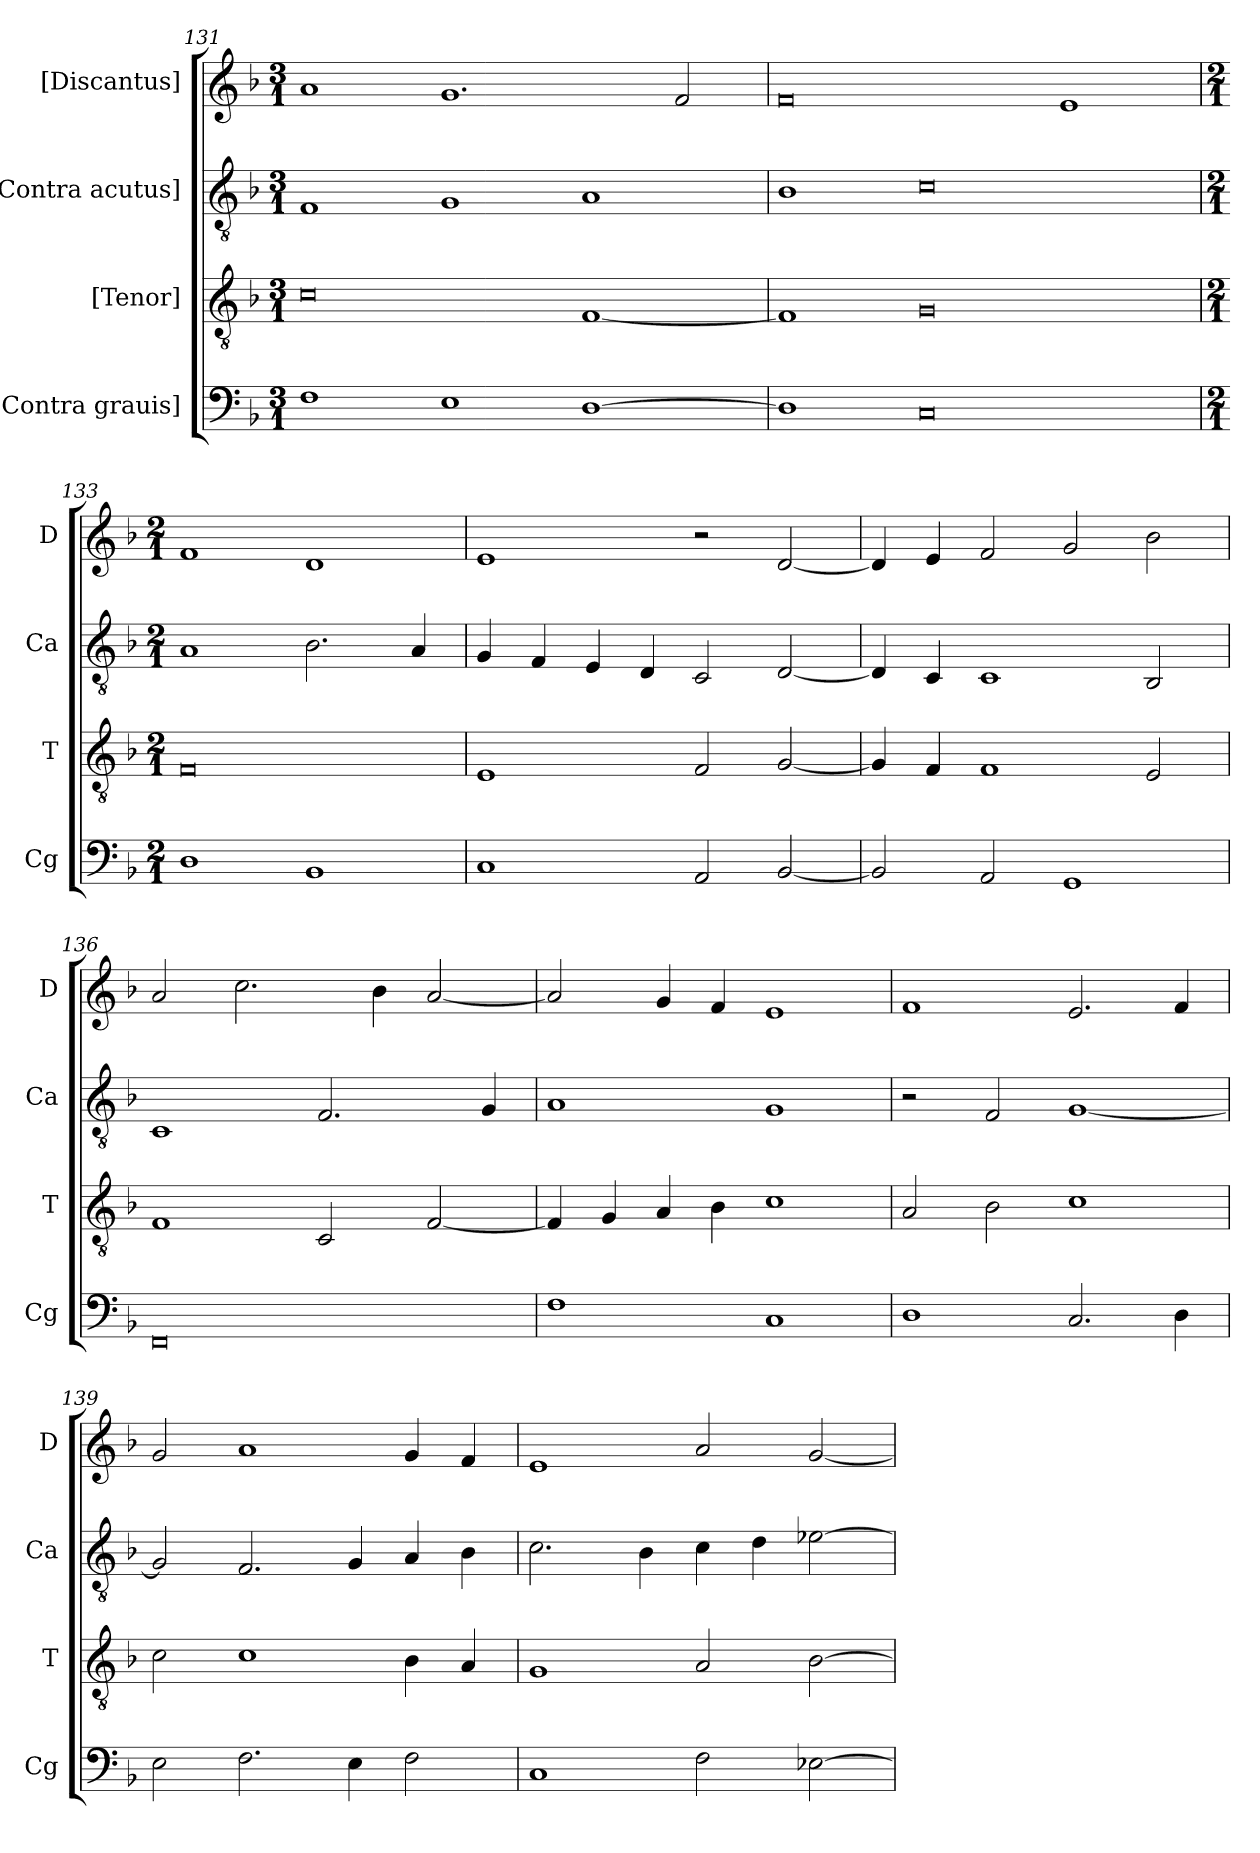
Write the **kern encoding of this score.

**kern	**kern	**kern	**kern
*part4	*part3	*part2	*part1
*staff4	*staff3	*staff2	*staff1
*I"[Contra grauis]	*I"[Tenor]	*I"[Contra acutus]	*I"[Discantus]
*I'Cg	*I'T	*I'Ca	*I'D
*clefF4	*clefGv2	*clefGv2	*clefG2
*k[b-]	*k[b-]	*k[b-]	*k[b-]
*F:	*F:	*F:	*F:
*M3/1	*M3/1	*M3/1	*M3/1
=131	=131	=131	=131
1F	0c	1F	1a
1E	.	1G	1.g
[1D	[1F	1A	.
.	.	.	2f
=132	=132	=132	=132
1D]	1F]	1B-	0f
0C	0G	0c	.
.	.	.	1e
=133	=133	=133	=133
*M2/1	*M2/1	*M2/1	*M2/1
1D	0F	1A	1f
1BB-	.	2.B-	1d
.	.	4A	.
=134	=134	=134	=134
1C	1E	4G	1e
.	.	4F	.
.	.	4E	.
.	.	4D	.
2AA	2F	2C	2r
[2BB-	[2G	[2D	[2d
=135	=135	=135	=135
2BB-]	4G]	4D]	4d]
.	4F	4C	4e
2AA	1F	1C	2f
1GG	.	.	2g
.	2E	2BB-	2b-
=136	=136	=136	=136
0FF	1F	1C	2a
.	.	.	2.cc
.	2C	2.F	.
.	.	.	4b-
.	[2F	.	[2a
.	.	4G	.
=137	=137	=137	=137
1F	4F]	1A	2a]
.	4G	.	.
.	4A	.	4g
.	4B-	.	4f
1C	1c	1G	1e
=138	=138	=138	=138
1D	2A	2r	1f
.	2B-	2F	.
2.C	1c	[1G	2.e
4D	.	.	4f
=139	=139	=139	=139
2E	2c	2G]	2g
2.F	1c	2.F	1a
4E	.	4G	.
2F	4B-	4A	4g
.	4A	4B-	4f
=140	=140	=140	=140
1C	1G	2.c	1e
.	.	4B-	.
2F	2A	4c	2a
.	.	4d	.
[2E-X	[2B-	[2e-X	[2g
=	=	=	=
*-	*-	*-	*-
